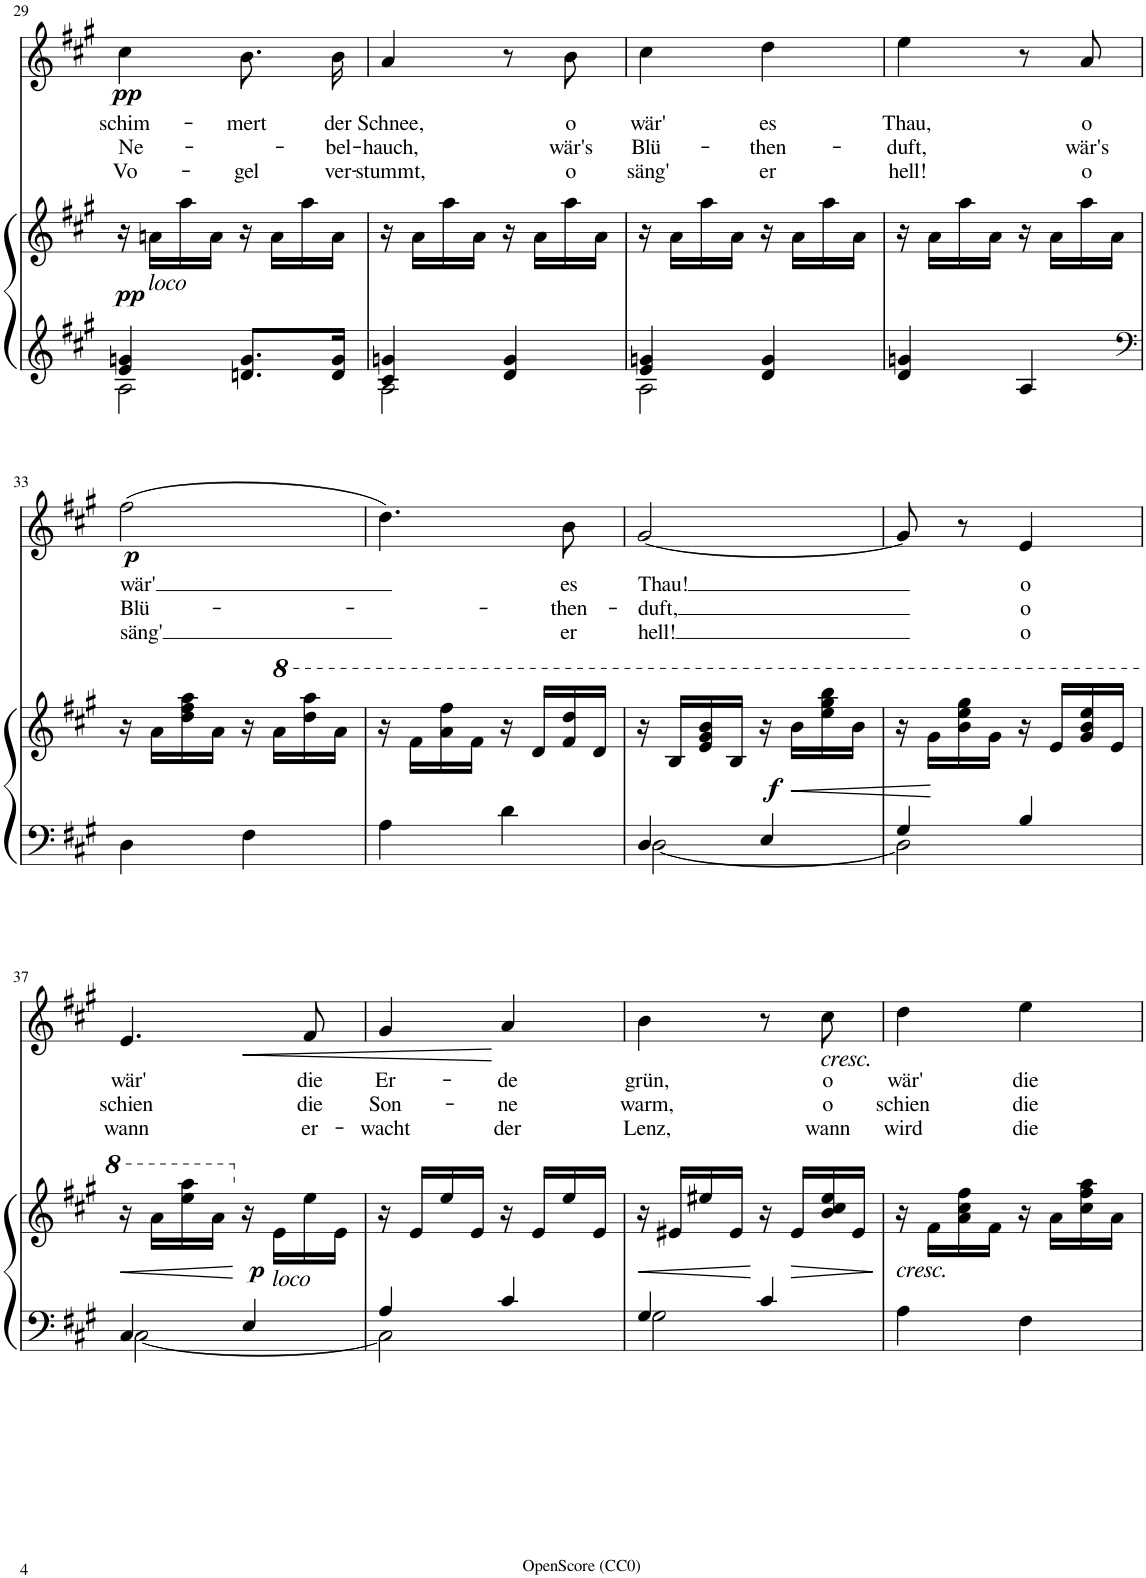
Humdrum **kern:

**kern	**kern	**dynam	**kern	**text	**text	**text	**dynam
*part2	*part2	*part2	*part1	*part1	*part1	*part1	*part1
*staff3	*staff2	*staff2/3	*staff1	*staff1	*staff1	*staff1	*staff1
*I"Pianoforte	*	*	*I"Voice	*	*	*	*
*I'Pno	*	*	*	*	*	*	*
!!LO:PB:g=z
*clefG2	*clefG2	*	*clefG2	*	*	*	*
*k[f#c#g#]	*k[f#c#g#]	*	*k[f#c#g#]	*	*	*	*
*M2/4	*M2/4	*	*M2/4	*	*	*	*
=29	=29	=29	=29	=29	=29	=29	=29
*^	*	*	*	*	*	*	*
!	!	!	!LO:DY:b	!	!LO:LY:b	!LO:LY:b	!LO:LY:b	!LO:DY:b
4e/ 4gn/	2A\	16r	pp	4cc#\	schim-	Ne-	Vo-	pp
!	!	!LO:TX:b:i:t=loco	!	!	!	!	!	!
.	.	16an\LL	.	.	.	.	.	.
.	.	16aa\	.	.	.	.	.	.
.	.	16a\JJ	.	.	.	.	.	.
!	!	!	!	!	!LO:LY:b	!	!LO:LY:b	!
8.dn/ 8.g/L	.	16r	.	8.b\L	-mert	.	-gel	.
.	.	16a\LL	.	.	.	.	.	.
.	.	16aa\	.	.	.	.	.	.
!	!	!	!	!	!LO:LY:b	!LO:LY:b	!LO:LY:b	!
16d/ 16g/Jk	.	16a\JJ	.	16b\Jk	der	-bel-	ver-	.
=30	=30	=30	=30	=30	=30	=30	=30	=30
!	!	!	!	!	!LO:LY:b	!LO:LY:b	!LO:LY:b	!
4c#/ 4gn/	2A\	16r	.	4a/	Schnee,	-hauch,	-stummt,	.
.	.	16a\LL	.	.	.	.	.	.
.	.	16aa\	.	.	.	.	.	.
.	.	16a\JJ	.	.	.	.	.	.
4d/ 4g/	.	16r	.	8r	.	.	.	.
.	.	16a\LL	.	.	.	.	.	.
!	!	!	!	!	!LO:LY:b	!LO:LY:b	!LO:LY:b	!
.	.	16aa\	.	8b\	o	wär's	o	.
.	.	16a\JJ	.	.	.	.	.	.
=31	=31	=31	=31	=31	=31	=31	=31	=31
!	!	!	!	!	!LO:LY:b	!LO:LY:b	!LO:LY:b	!
4e/ 4gn/	2A\	16r	.	4cc#\	wär'	Blü-	säng'	.
.	.	16a\LL	.	.	.	.	.	.
.	.	16aa\	.	.	.	.	.	.
.	.	16a\JJ	.	.	.	.	.	.
!	!	!	!	!	!LO:LY:b	!LO:LY:b	!LO:LY:b	!
4d/ 4g/	.	16r	.	4dd\	es	-then-	er	.
.	.	16a\LL	.	.	.	.	.	.
.	.	16aa\	.	.	.	.	.	.
.	.	16a\JJ	.	.	.	.	.	.
*v	*v	*	*	*	*	*	*	*
=32	=32	=32	=32	=32	=32	=32	=32
!	!	!	!	!LO:LY:b	!LO:LY:b	!LO:LY:b	!
4d/ 4gn/	16r	.	4ee\	Thau,	-duft,	hell!	.
.	16a\LL	.	.	.	.	.	.
.	16aa\	.	.	.	.	.	.
.	16a\JJ	.	.	.	.	.	.
4A/	16r	.	8r	.	.	.	.
.	16a\LL	.	.	.	.	.	.
!	!	!	!	!LO:LY:b	!LO:LY:b	!LO:LY:b	!
.	16aa\	.	8a/	o	wär's	o	.
.	16a\JJ	.	.	.	.	.	.
!!LO:LB:g=z
=33	=33	=33	=33	=33	=33	=33	=33
*clefF4	*	*	*	*	*	*	*
!	!	!	!	!LO:LY:b	!LO:LY:b	!LO:LY:b	!LO:DY:b
4D\	16r	.	(2ff#\	wär'	Blü-	säng'	p
.	16a\LL	.	.	.	.	.	.
.	16dd\ 16ff#\ 16aa\	.	.	.	.	.	.
.	16a\JJ	.	.	.	.	.	.
4F#\	16r	.	.	.	.	.	.
*	*8va	*	*	*	*	*	*
.	16aa\LL	.	.	.	.	.	.
.	16ddd\ 16aaa\	.	.	.	.	.	.
.	16aa\JJ	.	.	.	.	.	.
=34	=34	=34	=34	=34	=34	=34	=34
4A\	16r	.	4.dd\)	.	.	.	.
.	16ff#\LL	.	.	.	.	.	.
.	16aa\ 16fff#\	.	.	.	.	.	.
.	16ff#\JJ	.	.	.	.	.	.
4d\	16r	.	.	.	.	.	.
.	16dd/LL	.	.	.	.	.	.
!	!	!	!	!LO:LY:b	!LO:LY:b	!LO:LY:b	!
.	16ff#/ 16ddd/	.	8b\	es	-then-	er	.
.	16dd/JJ	.	.	.	.	.	.
=35	=35	=35	=35	=35	=35	=35	=35
*^	*	*	*	*	*	*	*
!	!	!	!	!	!LO:LY:b	!LO:LY:b	!LO:LY:b	!
4D/	[2D\	16r	.	[2g#/	Thau!	-duft,	hell!	.
.	.	16b/LL	.	.	.	.	.	.
.	.	16ee/ 16gg#/ 16bb/	.	.	.	.	.	.
.	.	16b/JJ	.	.	.	.	.	.
!	!	!	!LO:DY:b	!	!	!	!	!
4E/	.	16r	f	.	.	.	.	.
!	!	!	!LO:HP:b	!	!	!	!	!
.	.	16bb\LL	<	.	.	.	.	.
.	.	16eee\ 16ggg#\ 16bbb\	.	.	.	.	.	.
.	.	16bb\JJ	.	.	.	.	.	.
=36	=36	=36	=36	=36	=36	=36	=36	=36
4G#/	2D\]	16r	.	8g#/]	.	.	.	.
.	.	16gg#\LL	[	.	.	.	.	.
.	.	16bb\ 16eee\ 16ggg#\	.	8r	.	.	.	.
.	.	16gg#\JJ	.	.	.	.	.	.
!	!	!	!	!	!LO:LY:b	!LO:LY:b	!LO:LY:b	!
4B/	.	16r	.	4e/	o	o	o	.
.	.	16ee/LL	.	.	.	.	.	.
.	.	16gg#/ 16bb/ 16eee/	.	.	.	.	.	.
.	.	16ee/JJ	.	.	.	.	.	.
!!LO:LB:g=z
=37	=37	=37	=37	=37	=37	=37	=37	=37
!	!	!	!LO:HP:b	!	!LO:LY:b	!LO:LY:b	!LO:LY:b	!
*	*	*	*	*^	*	*	*	*
4C#/	[2C#\	16r	<	4.e/	4ryy	wär'	schien	wann	.
.	.	16aa\LL	.	.	.	.	.	.	.
.	.	16eee\ 16aaa\	.	.	.	.	.	.	.
.	.	16aa\JJ	.	.	.	.	.	.	.
*	*	*X8va	*	*	*	*	*	*	*
!	!	!	!LO:DY:n=1:b	!	!	!	!	!	!LO:HP:b
4E/	.	16r	[ p	.	4ryy	.	.	.	<
!	!	!LO:TX:b:i:t=loco	!	!	!	!	!	!	!
.	.	16e\LL	.	.	.	.	.	.	.
!	!	!	!	!	!	!LO:LY:b	!LO:LY:b	!LO:LY:b	!
.	.	16ee\	.	8f#/	.	die	die	er-	.
.	.	16e\JJ	.	.	.	.	.	.	.
*	*	*	*	*v	*v	*	*	*	*
=38	=38	=38	=38	=38	=38	=38	=38	=38
!	!	!	!	!	!LO:LY:b	!LO:LY:b	!LO:LY:b	!
4A/	2C#\]	16r	.	4g#/	Er-	Son-	-wacht	.
.	.	16e/LL	.	.	.	.	.	.
.	.	16ee/	.	.	.	.	.	.
.	.	16e/JJ	.	.	.	.	.	.
!	!	!	!	!	!LO:LY:b	!LO:LY:b	!LO:LY:b	!
4c#/	.	16r	.	4a/	-de	-ne	der	[
.	.	16e/LL	.	.	.	.	.	.
.	.	16ee/	.	.	.	.	.	.
.	.	16e/JJ	.	.	.	.	.	.
=39	=39	=39	=39	=39	=39	=39	=39	=39
!	!	!	!LO:HP:b	!	!LO:LY:b	!LO:LY:b	!LO:LY:b	!
4G#/	2G#\	16r	<	4b\	grün,	warm,	Lenz,	.
.	.	16e#X/LL	.	.	.	.	.	.
.	.	16ee#X/	.	.	.	.	.	.
.	.	16e#/JJ	.	.	.	.	.	.
4c#/	.	16r	[	8r	.	.	.	.
!	!	!	!LO:HP:b	!	!	!	!	!
.	.	16e#/LL	>	.	.	.	.	.
!	!	!	!	!LO:TX:b:i:t=cresc.	!	!	!	!
!	!	!	!	!	!LO:LY:b	!LO:LY:b	!LO:LY:b	!
.	.	16b/ 16cc#/ 16ee#/	.	8cc#\	o	o	wann	.
.	.	16e#/JJ	.	.	.	.	.	.
*v	*v	*	*	*	*	*	*	*
.	.	]	.	.	.	.	.
=40	=40	=40	=40	=40	=40	=40	=40
!	!LO:TX:b:i:t=cresc.	!	!	!	!	!	!
!	!	!	!	!LO:LY:b	!LO:LY:b	!LO:LY:b	!
4A\	16r	.	4dd\	wär'	schien	wird	.
.	16f#\LL	.	.	.	.	.	.
.	16a\ 16cc#\ 16ff#\	.	.	.	.	.	.
.	16f#\JJ	.	.	.	.	.	.
!	!	!	!	!LO:LY:b	!LO:LY:b	!LO:LY:b	!
4F#\	16r	.	4ee\	die	die	die	.
.	16a\LL	.	.	.	.	.	.
.	16cc#\ 16ff#\ 16aa\	.	.	.	.	.	.
.	16a\JJ	.	.	.	.	.	.
=	=	=	=	=	=	=	=
*-	*-	*-	*-	*-	*-	*-	*-
